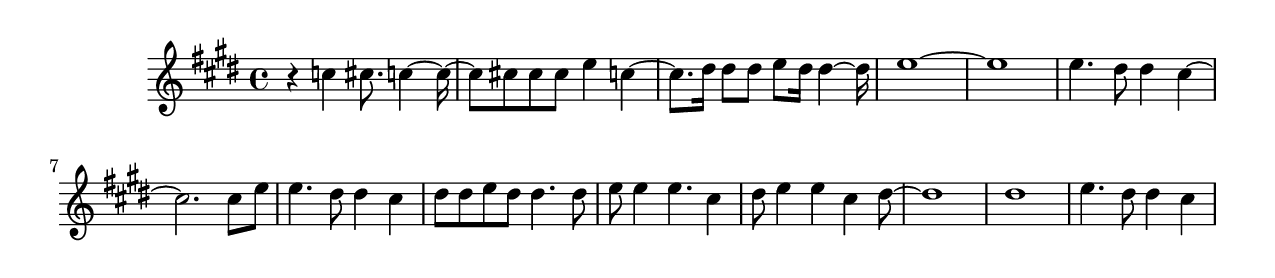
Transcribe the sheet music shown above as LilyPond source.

#(set-default-paper-size "letter")

<<

\new ChordNames {
    \set majorSevenSymbol = \markup { maj7 } 
    \set additionalPitchPrefix = #"add"
    \chordmode {
        s16*224
    }
}

\new Staff { 
    {
        \clef treble
        \key cis \minor
        \time 4/4
        
        r4 c''4 cis''8. c''4~ c''16~ | c''8 cis''8 cis''8 cis''8 e''4 c''4~ | c''8. dis''16 dis''8 dis''8 e''8 dis''16 dis''4~ dis''16 | e''1~ | e''1 | e''4. dis''8 dis''4 cis''4~ | cis''2. cis''8 e''8 | e''4. dis''8 dis''4 cis''4 | dis''8 dis''8 e''8 dis''8 dis''4. dis''8 | e''8 e''4 e''4. cis''4 | dis''8 e''4 e''4 cis''4 dis''8~ | dis''1 | dis''1 | e''4. dis''8 dis''4 cis''4
    }
}

>>

\version "2.18.2"